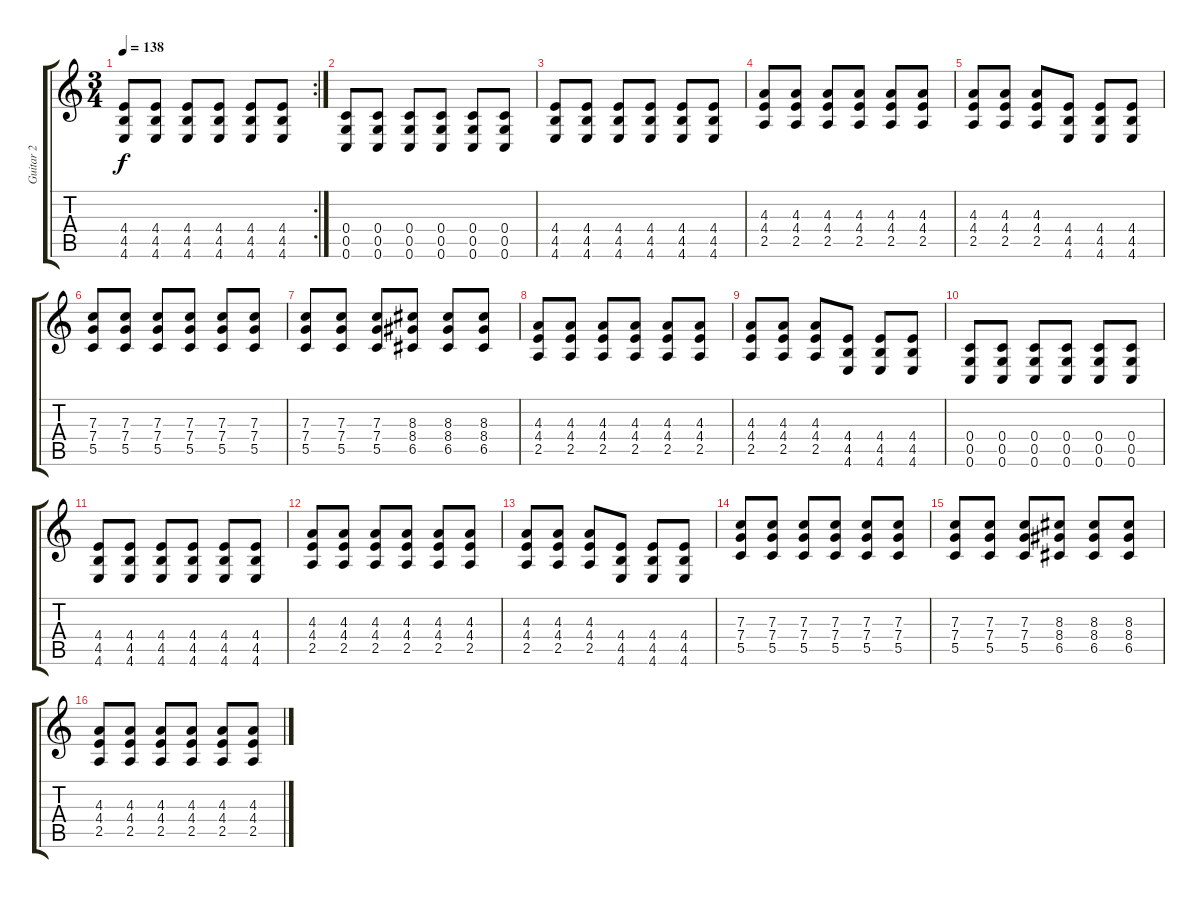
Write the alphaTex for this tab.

\track ("Guitar 2" "Guitar 2") {instrument overdrivenguitar}
\staff {score tabs}
\tuning (D4 A3 F3 C3 G2 C2) {hide}
\rc 2
\ts (3 4)
\tempo 138
\clef g2
\ks c
(4.4 4.5 4.6).8{dy f} (4.4 4.5 4.6).8 (4.4 4.5 4.6).8 (4.4 4.5 4.6).8 (4.4 4.5 4.6).8 (4.4 4.5 4.6).8 |
(0.4 0.5 0.6).8 (0.4 0.5 0.6).8 (0.4 0.5 0.6).8 (0.4 0.5 0.6).8 (0.4 0.5 0.6).8 (0.4 0.5 0.6).8 |
(4.4 4.5 4.6).8 (4.4 4.5 4.6).8 (4.4 4.5 4.6).8 (4.4 4.5 4.6).8 (4.4 4.5 4.6).8 (4.4 4.5 4.6).8 |
(4.3 4.4 2.5).8 (4.3 4.4 2.5).8 (4.3 4.4 2.5).8 (4.3 4.4 2.5).8 (4.3 4.4 2.5).8 (4.3 4.4 2.5).8 |
(4.3 4.4 2.5).8 (4.3 4.4 2.5).8 (4.3 4.4 2.5).8 (4.4 4.5 4.6).8 (4.4 4.5 4.6).8 (4.4 4.5 4.6).8 |
(7.3 7.4 5.5).8 (7.3 7.4 5.5).8 (7.3 7.4 5.5).8 (7.3 7.4 5.5).8 (7.3 7.4 5.5).8 (7.3 7.4 5.5).8 |
(7.3 7.4 5.5).8 (7.3 7.4 5.5).8 (7.3 7.4 5.5).8 (8.3 8.4 6.5).8 (8.3 8.4 6.5).8 (8.3 8.4 6.5).8 |
(4.3 4.4 2.5).8 (4.3 4.4 2.5).8 (4.3 4.4 2.5).8 (4.3 4.4 2.5).8 (4.3 4.4 2.5).8 (4.3 4.4 2.5).8 |
(4.3 4.4 2.5).8 (4.3 4.4 2.5).8 (4.3 4.4 2.5).8 (4.4 4.5 4.6).8 (4.4 4.5 4.6).8 (4.4 4.5 4.6).8 |
(0.4 0.5 0.6).8 (0.4 0.5 0.6).8 (0.4 0.5 0.6).8 (0.4 0.5 0.6).8 (0.4 0.5 0.6).8 (0.4 0.5 0.6).8 |
(4.4 4.5 4.6).8 (4.4 4.5 4.6).8 (4.4 4.5 4.6).8 (4.4 4.5 4.6).8 (4.4 4.5 4.6).8 (4.4 4.5 4.6).8 |
(4.3 4.4 2.5).8 (4.3 4.4 2.5).8 (4.3 4.4 2.5).8 (4.3 4.4 2.5).8 (4.3 4.4 2.5).8 (4.3 4.4 2.5).8 |
(4.3 4.4 2.5).8 (4.3 4.4 2.5).8 (4.3 4.4 2.5).8 (4.4 4.5 4.6).8 (4.4 4.5 4.6).8 (4.4 4.5 4.6).8 |
(7.3 7.4 5.5).8 (7.3 7.4 5.5).8 (7.3 7.4 5.5).8 (7.3 7.4 5.5).8 (7.3 7.4 5.5).8 (7.3 7.4 5.5).8 |
(7.3 7.4 5.5).8 (7.3 7.4 5.5).8 (7.3 7.4 5.5).8 (8.3 8.4 6.5).8 (8.3 8.4 6.5).8 (8.3 8.4 6.5).8 |
(4.3 4.4 2.5).8 (4.3 4.4 2.5).8 (4.3 4.4 2.5).8 (4.3 4.4 2.5).8 (4.3 4.4 2.5).8 (4.3 4.4 2.5).8
